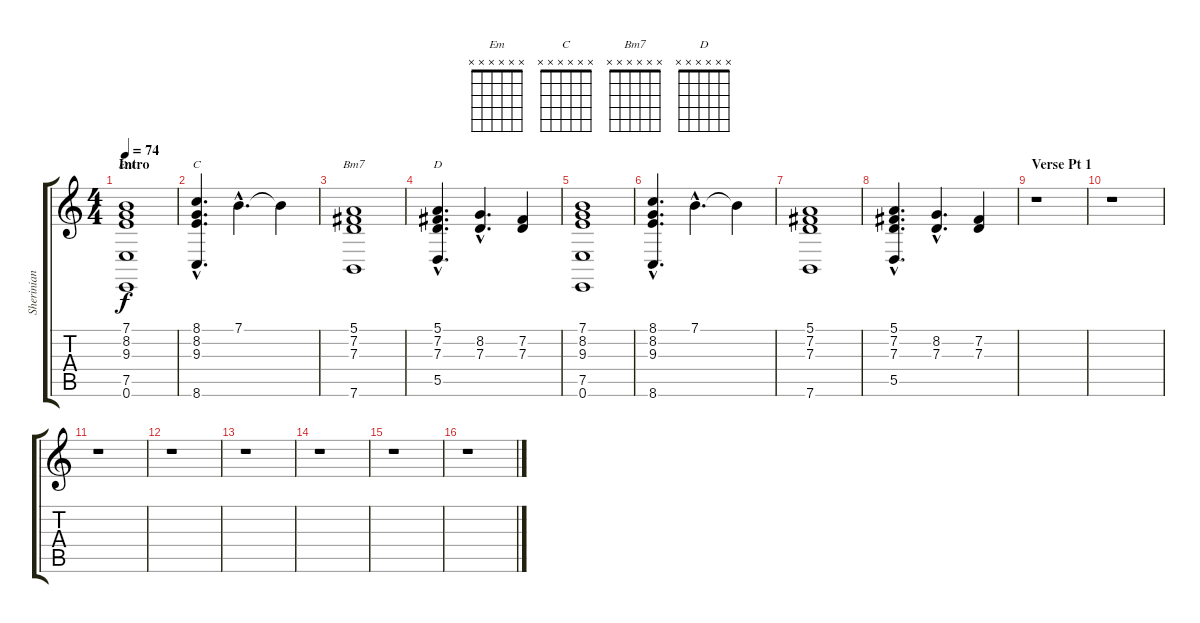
\track ("Sherinian - Strings" "Sherinian ") {instrument stringensemble1}
\staff {score tabs}
\tuning (E4 B3 G3 D3 A2 E2) {hide}
\chord ("Em" x x x x x x) {firstfret 0}
\chord ("C" x x x x x x) {firstfret 0}
\chord ("Bm7" x x x x x x) {firstfret 0}
\chord ("D" x x x x x x) {firstfret 0}
\ts (4 4)
\section ("" "Intro")
\tempo 74
\clef g2
\ks c
(7.1 8.2 9.3 7.5 0.6).1{ch "Em" dy f instrument stringensemble1} |
(8.1{hac} 8.2{hac} 9.3{hac} 8.6{hac}).4{d ch "C"} 7.1{hac}.4{d} 7.1{t}.4 |
(5.1 7.2 7.3 7.6).1{ch "Bm7"} |
(5.1{hac} 7.2{hac} 7.3{hac} 5.5{hac}).4{d ch "D"} (8.2{hac} 7.3{hac}).4{d} (7.2 7.3).4 |
(7.1 8.2 9.3 7.5 0.6).1 |
(8.1{hac} 8.2{hac} 9.3{hac} 8.6{hac}).4{d} 7.1{hac}.4{d} 7.1{t}.4 |
(5.1 7.2 7.3 7.6).1 |
(5.1{hac} 7.2{hac} 7.3{hac} 5.5{hac}).4{d} (8.2{hac} 7.3{hac}).4{d} (7.2 7.3).4 |
\section ("" "Verse Pt 1")
r.1 |
r.1 |
r.1 |
r.1 |
r.1 |
r.1 |
r.1 |
r.1
